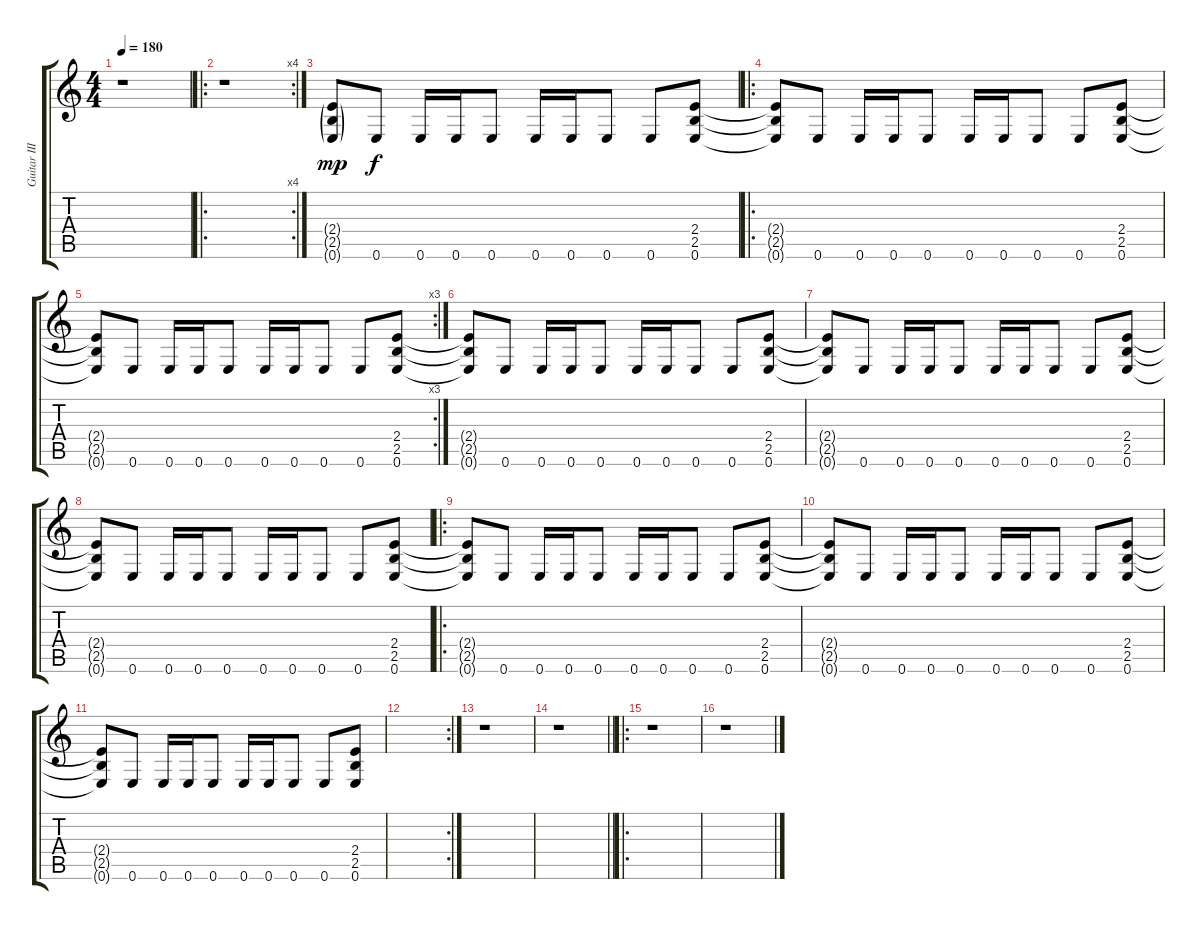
\track ("Guitar III - Lead Fills" "Guitar III") {instrument distortionguitar}
\staff {score tabs}
\tuning (E4 B3 G3 D3 A2 E2) {hide}
\ts (4 4)
\tempo 180
\clef g2
\ks c
r.1{dy mp instrument distortionguitar} |
\ro
\rc 4
r.1 |
(2.4{g} 2.5{g} 0.6{g}).8 0.6.8{dy f} 0.6.16 0.6.16 0.6.8 0.6.16 0.6.16 0.6.8 0.6.8 (2.4 2.5 0.6).8 |
\ro
(2.4{t} 2.5{t} 0.6{t}).8 0.6.8 0.6.16 0.6.16 0.6.8 0.6.16 0.6.16 0.6.8 0.6.8 (2.4 2.5 0.6).8 |
\rc 3
(2.4{t} 2.5{t} 0.6{t}).8 0.6.8 0.6.16 0.6.16 0.6.8 0.6.16 0.6.16 0.6.8 0.6.8 (2.4 2.5 0.6).8 |
(2.4{t} 2.5{t} 0.6{t}).8 0.6.8 0.6.16 0.6.16 0.6.8 0.6.16 0.6.16 0.6.8 0.6.8 (2.4 2.5 0.6).8 |
(2.4{t} 2.5{t} 0.6{t}).8 0.6.8 0.6.16 0.6.16 0.6.8 0.6.16 0.6.16 0.6.8 0.6.8 (2.4 2.5 0.6).8 |
(2.4{t} 2.5{t} 0.6{t}).8 0.6.8 0.6.16 0.6.16 0.6.8 0.6.16 0.6.16 0.6.8 0.6.8 (2.4 2.5 0.6).8 |
\ro
(2.4{t} 2.5{t} 0.6{t}).8 0.6.8 0.6.16 0.6.16 0.6.8 0.6.16 0.6.16 0.6.8 0.6.8 (2.4 2.5 0.6).8 |
(2.4{t} 2.5{t} 0.6{t}).8 0.6.8 0.6.16 0.6.16 0.6.8 0.6.16 0.6.16 0.6.8 0.6.8 (2.4 2.5 0.6).8 |
(2.4{t} 2.5{t} 0.6{t}).8 0.6.8 0.6.16 0.6.16 0.6.8 0.6.16 0.6.16 0.6.8 0.6.8 (2.4 2.5 0.6).8 |
\rc 2
|
r.1 |
\barLineRight lightlight
r.1 |
\ro
r.1 |
r.1
